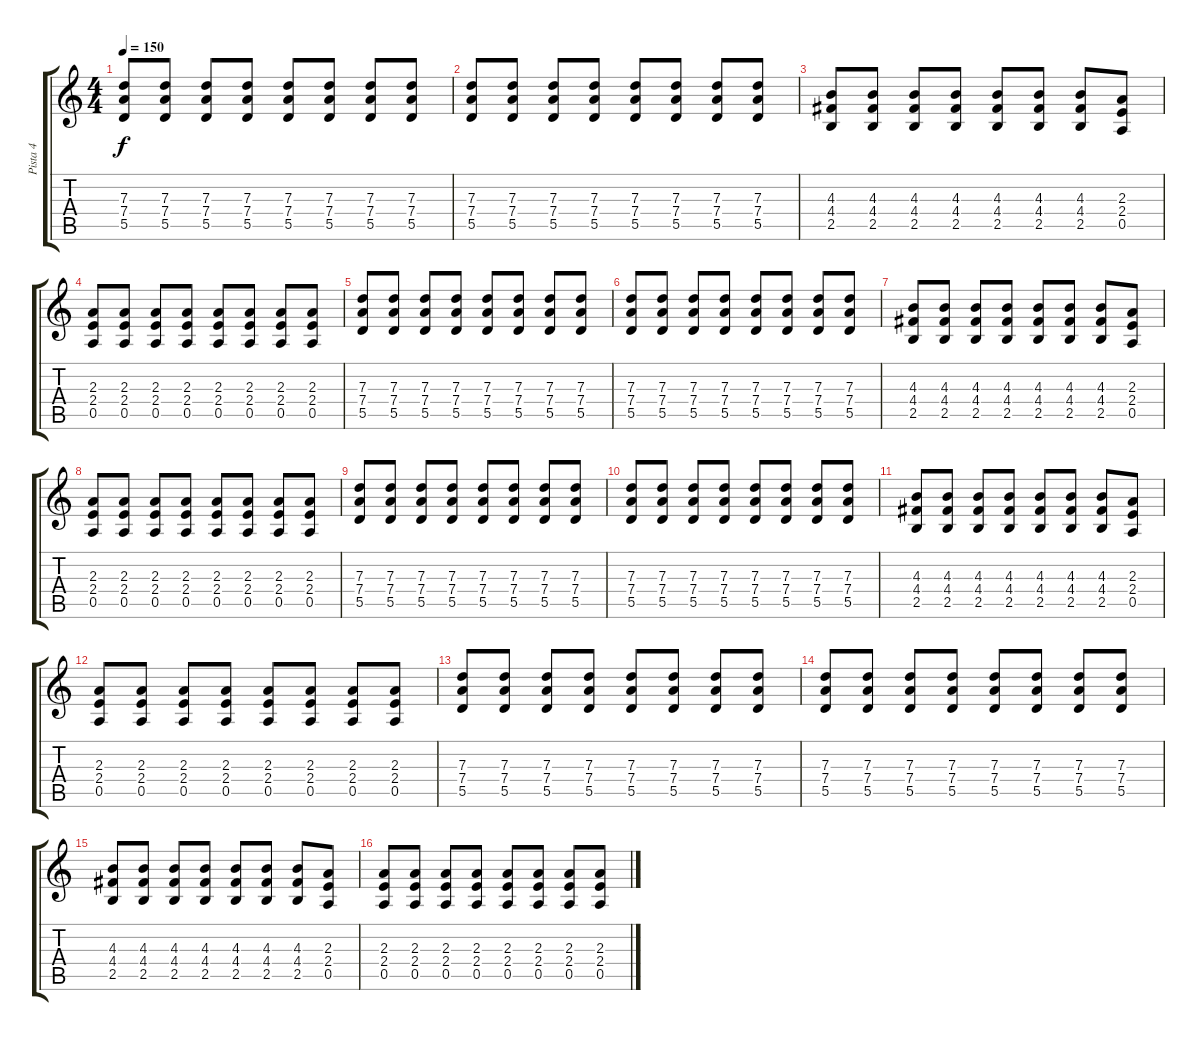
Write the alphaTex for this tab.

\track ("Pista 4" "Pista 4") {instrument overdrivenguitar}
\staff {score tabs}
\tuning (E4 B3 G3 D3 A2 E2) {hide}
\ts (4 4)
\tempo 150
\clef g2
\ks c
(7.3 7.4 5.5).8{dy f} (7.3 7.4 5.5).8 (7.3 7.4 5.5).8 (7.3 7.4 5.5).8 (7.3 7.4 5.5).8 (7.3 7.4 5.5).8 (7.3 7.4 5.5).8 (7.3 7.4 5.5).8 |
(7.3 7.4 5.5).8 (7.3 7.4 5.5).8 (7.3 7.4 5.5).8 (7.3 7.4 5.5).8 (7.3 7.4 5.5).8 (7.3 7.4 5.5).8 (7.3 7.4 5.5).8 (7.3 7.4 5.5).8 |
(4.3 4.4 2.5).8 (4.3 4.4 2.5).8 (4.3 4.4 2.5).8 (4.3 4.4 2.5).8 (4.3 4.4 2.5).8 (4.3 4.4 2.5).8 (4.3 4.4 2.5).8 (2.3 2.4 0.5).8 |
(2.3 2.4 0.5).8 (2.3 2.4 0.5).8 (2.3 2.4 0.5).8 (2.3 2.4 0.5).8 (2.3 2.4 0.5).8 (2.3 2.4 0.5).8 (2.3 2.4 0.5).8 (2.3 2.4 0.5).8 |
(7.3 7.4 5.5).8 (7.3 7.4 5.5).8 (7.3 7.4 5.5).8 (7.3 7.4 5.5).8 (7.3 7.4 5.5).8 (7.3 7.4 5.5).8 (7.3 7.4 5.5).8 (7.3 7.4 5.5).8 |
(7.3 7.4 5.5).8 (7.3 7.4 5.5).8 (7.3 7.4 5.5).8 (7.3 7.4 5.5).8 (7.3 7.4 5.5).8 (7.3 7.4 5.5).8 (7.3 7.4 5.5).8 (7.3 7.4 5.5).8 |
(4.3 4.4 2.5).8 (4.3 4.4 2.5).8 (4.3 4.4 2.5).8 (4.3 4.4 2.5).8 (4.3 4.4 2.5).8 (4.3 4.4 2.5).8 (4.3 4.4 2.5).8 (2.3 2.4 0.5).8 |
(2.3 2.4 0.5).8 (2.3 2.4 0.5).8 (2.3 2.4 0.5).8 (2.3 2.4 0.5).8 (2.3 2.4 0.5).8 (2.3 2.4 0.5).8 (2.3 2.4 0.5).8 (2.3 2.4 0.5).8 |
(7.3 7.4 5.5).8 (7.3 7.4 5.5).8 (7.3 7.4 5.5).8 (7.3 7.4 5.5).8 (7.3 7.4 5.5).8 (7.3 7.4 5.5).8 (7.3 7.4 5.5).8 (7.3 7.4 5.5).8 |
(7.3 7.4 5.5).8 (7.3 7.4 5.5).8 (7.3 7.4 5.5).8 (7.3 7.4 5.5).8 (7.3 7.4 5.5).8 (7.3 7.4 5.5).8 (7.3 7.4 5.5).8 (7.3 7.4 5.5).8 |
(4.3 4.4 2.5).8 (4.3 4.4 2.5).8 (4.3 4.4 2.5).8 (4.3 4.4 2.5).8 (4.3 4.4 2.5).8 (4.3 4.4 2.5).8 (4.3 4.4 2.5).8 (2.3 2.4 0.5).8 |
(2.3 2.4 0.5).8 (2.3 2.4 0.5).8 (2.3 2.4 0.5).8 (2.3 2.4 0.5).8 (2.3 2.4 0.5).8 (2.3 2.4 0.5).8 (2.3 2.4 0.5).8 (2.3 2.4 0.5).8 |
(7.3 7.4 5.5).8 (7.3 7.4 5.5).8 (7.3 7.4 5.5).8 (7.3 7.4 5.5).8 (7.3 7.4 5.5).8 (7.3 7.4 5.5).8 (7.3 7.4 5.5).8 (7.3 7.4 5.5).8 |
(7.3 7.4 5.5).8 (7.3 7.4 5.5).8 (7.3 7.4 5.5).8 (7.3 7.4 5.5).8 (7.3 7.4 5.5).8 (7.3 7.4 5.5).8 (7.3 7.4 5.5).8 (7.3 7.4 5.5).8 |
(4.3 4.4 2.5).8 (4.3 4.4 2.5).8 (4.3 4.4 2.5).8 (4.3 4.4 2.5).8 (4.3 4.4 2.5).8 (4.3 4.4 2.5).8 (4.3 4.4 2.5).8 (2.3 2.4 0.5).8 |
(2.3 2.4 0.5).8 (2.3 2.4 0.5).8 (2.3 2.4 0.5).8 (2.3 2.4 0.5).8 (2.3 2.4 0.5).8 (2.3 2.4 0.5).8 (2.3 2.4 0.5).8 (2.3 2.4 0.5).8
